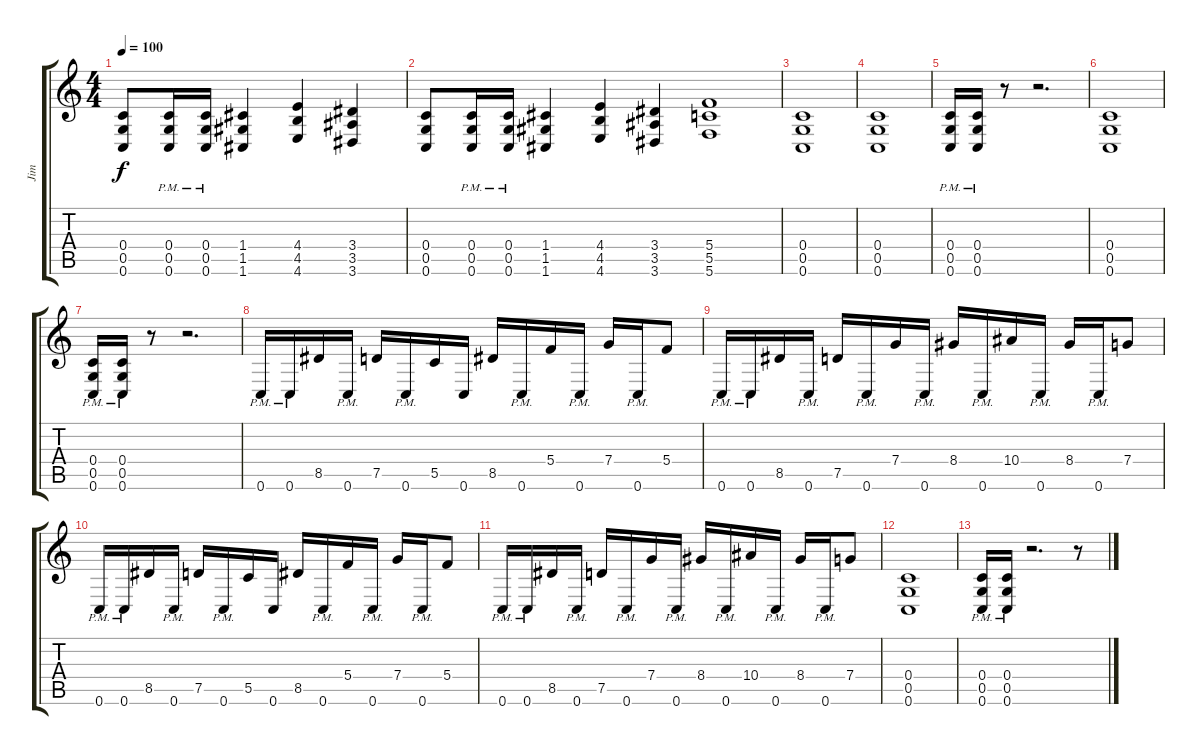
\track ("Jim" "Jim") {instrument distortionguitar}
\staff {score tabs}
\tuning (D4 A3 F3 C3 G2 C2) {hide}
\ts (4 4)
\tempo 100
\clef g2
\ks c
(0.4 0.5 0.6).8{dy f} (0.4{pm} 0.5{pm} 0.6{pm}).16 (0.4{pm} 0.5{pm} 0.6{pm}).16 (1.4 1.5 1.6).4 (4.4 4.5 4.6).4 (3.4 3.5 3.6).4 |
(0.4 0.5 0.6).8 (0.4{pm} 0.5{pm} 0.6{pm}).16 (0.4{pm} 0.5{pm} 0.6{pm}).16 (1.4 1.5 1.6).4 (4.4 4.5 4.6).4 (3.4 3.5 3.6).4 (5.4 5.5 5.6).1 |
(0.4 0.5 0.6).1 |
(0.4 0.5 0.6).1 |
(0.4{pm} 0.5{pm} 0.6{pm}).16 (0.4{pm} 0.5{pm} 0.6{pm}).16 r.8 r.2{d} |
(0.4 0.5 0.6).1 |
(0.4{pm} 0.5{pm} 0.6{pm}).16 (0.4{pm} 0.5{pm} 0.6{pm}).16 r.8 r.2{d} |
0.6{pm}.16 0.6{pm}.16 8.5.16 0.6{pm}.16 7.5.16 0.6{pm}.16 5.5.16 0.6.16 8.5.16 0.6{pm}.16 5.4.16 0.6{pm}.16 7.4.16 0.6{pm}.16 5.4.8 |
0.6{pm}.16 0.6{pm}.16 8.5.16 0.6{pm}.16 7.5.16 0.6{pm}.16 7.4.16 0.6{pm}.16 8.4.16 0.6{pm}.16 10.4.16 0.6{pm}.16 8.4.16 0.6{pm}.16 7.4.8 |
0.6{pm}.16 0.6{pm}.16 8.5.16 0.6{pm}.16 7.5.16 0.6{pm}.16 5.5.16 0.6.16 8.5.16 0.6{pm}.16 5.4.16 0.6{pm}.16 7.4.16 0.6{pm}.16 5.4.8 |
0.6{pm}.16 0.6{pm}.16 8.5.16 0.6{pm}.16 7.5.16 0.6{pm}.16 7.4.16 0.6{pm}.16 8.4.16 0.6{pm}.16 10.4.16 0.6{pm}.16 8.4.16 0.6{pm}.16 7.4.8 |
(0.4 0.5 0.6).1 |
(0.4{pm} 0.5{pm} 0.6{pm}).16 (0.4{pm} 0.5{pm} 0.6{pm}).16 r.2{d} r.8
